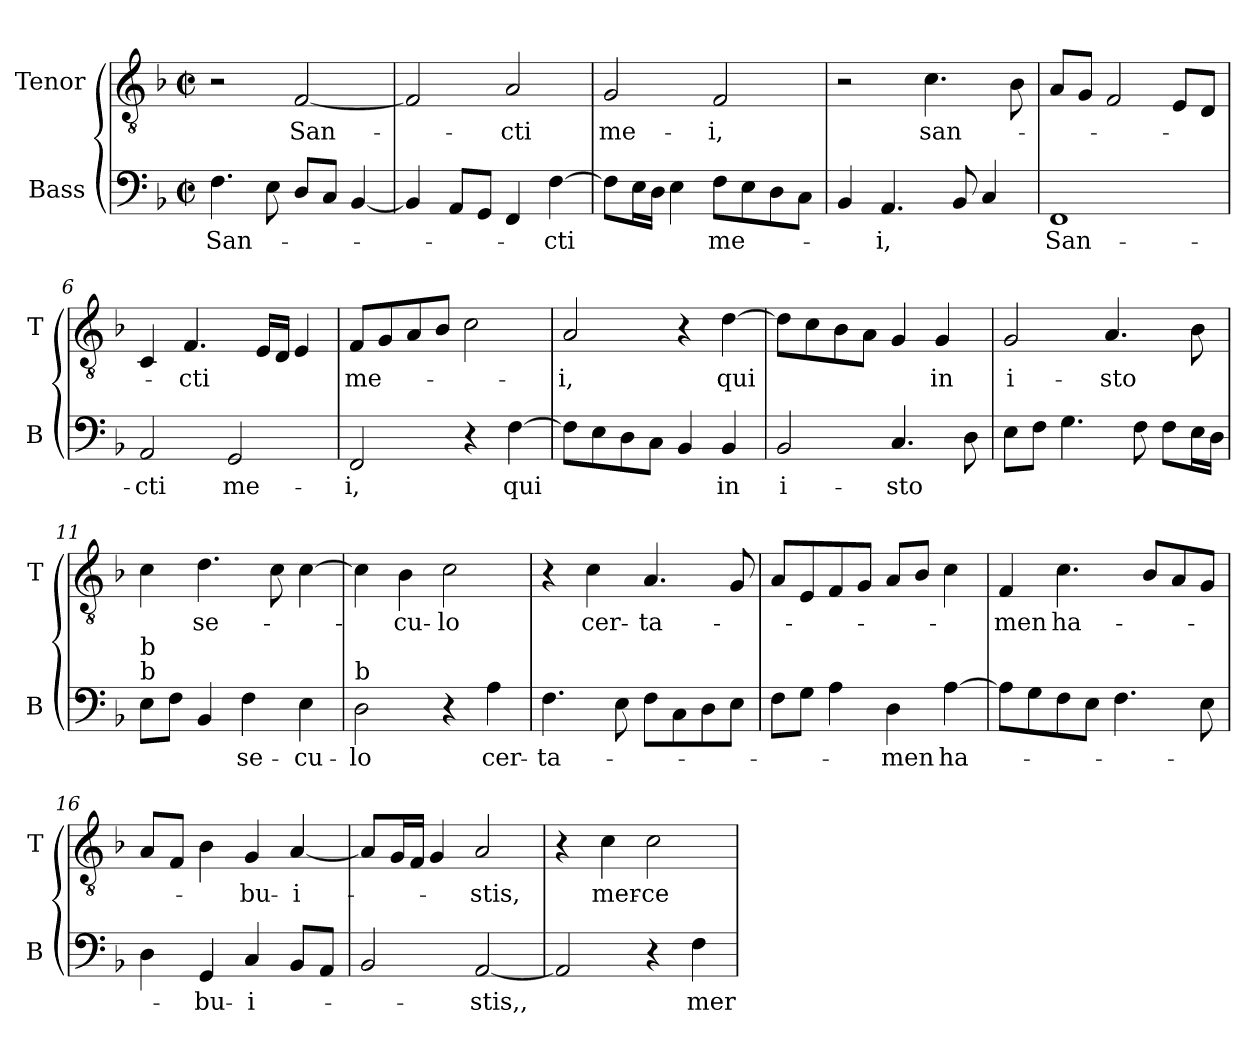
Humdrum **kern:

**kern	**text	**kern	**text
*part2	*part2	*part1	*part1
*staff2	*staff2	*staff1	*staff1
*I"Bass	*	*I"Tenor	*
*I'B	*	*I'T	*
*clefF4	*	*clefGv2	*
*k[b-]	*	*k[b-]	*
*F:	*	*F:	*
*M2/2	*	*M2/2	*
*met(c|)	*	*met(c|)	*
=1	=1	=1	=1
!	!LO:LY:b	!	!
4.F\	San-	2r	.
8E\	.	.	.
!	!	!	!LO:LY:b
8D/L	.	[2F/	San-
8C/J	.	.	.
[4BB-/	.	.	.
=2	=2	=2	=2
4BB-/]	.	2F/]	.
8AA/L	.	.	.
8GG/J	.	.	.
!	!	!	!LO:LY:b
4FF/	.	2A/	-cti
!	!LO:LY:b	!	!
[4F\	-cti	.	.
=3	=3	=3	=3
!	!	!	!LO:LY:b
8F\L]	.	2G/	me-
16E\L	.	.	.
16D\JJ	.	.	.
4E\	.	.	.
!	!LO:LY:b	!	!LO:LY:b
8F\L	me-	2F/	-i,
8E\	.	.	.
8D\	.	.	.
8C\J	.	.	.
=4	=4	=4	=4
4BB-/	.	2r	.
!	!LO:LY:b	!	!
4.AA/	-i,	.	.
!	!	!	!LO:LY:b
.	.	4.c\	san-
8BB-/	.	.	.
4C/	.	.	.
.	.	8B-\	.
!!LO:LB:g=z
=5	=5	=5	=5
!	!LO:LY:b	!	!
1FF	San-	8A/L	.
.	.	8G/J	.
.	.	2F/	.
.	.	8E/L	.
.	.	8D/J	.
=6	=6	=6	=6
!	!LO:LY:b	!	!
2AA/	-cti	4C/	.
!	!	!	!LO:LY:b
.	.	4.F/	-cti
!	!LO:LY:b	!	!
2GG/	me-	.	.
.	.	16E/LL	.
.	.	16D/JJ	.
.	.	4E/	.
=7	=7	=7	=7
!	!LO:LY:b	!	!LO:LY:b
2FF/	-i,	8F/L	me-
.	.	8G/	.
.	.	8A/	.
.	.	8B-/J	.
4r	.	2c\	.
!	!LO:LY:b	!	!
[4F\	qui	.	.
=8	=8	=8	=8
!	!	!	!LO:LY:b
8F\L]	.	2A/	-i,
8E\	.	.	.
8D\	.	.	.
8C\J	.	.	.
4BB-/	.	4r	.
!	!LO:LY:b	!	!LO:LY:b
4BB-/	in	[4d\	qui
!!LO:LB:g=z
=9	=9	=9	=9
!	!LO:LY:b	!	!
2BB-/	i-	8d\L]	.
.	.	8c\	.
.	.	8B-\	.
.	.	8A\J	.
!	!LO:LY:b	!	!
4.C/	-sto	4G/	.
!	!	!	!LO:LY:b
.	.	4G/	in
8D\	.	.	.
=10	=10	=10	=10
!	!	!	!LO:LY:b
8E\L	.	2G/	i-
8F\J	.	.	.
4.G\	.	.	.
!	!	!	!LO:LY:b
.	.	4.A/	-sto
8F\	.	.	.
8F\L	.	.	.
16E\L	.	8B-\	.
16D\JJ	.	.	.
=11	=11	=11	=11
!LO:TX:a:t=b	!	!	!
!LO:TX:a:t=b	!	!	!
8E\L	.	4c\	.
8F\J	.	.	.
!	!	!	!LO:LY:b
4BB-/	.	4.d\	se-
!	!LO:LY:b	!	!
4F\	se-	.	.
.	.	8c\	.
!	!LO:LY:b	!	!
4E\	-cu-	[4c\	.
=12	=12	=12	=12
!LO:TX:a:t=b	!	!	!
!	!LO:LY:b	!	!
2D\	-lo	4c\]	.
!	!	!	!LO:LY:b
.	.	4B-\	-cu-
!	!	!	!LO:LY:b
4r	.	2c\	-lo
!	!LO:LY:b	!	!
4A\	cer-	.	.
!!LO:LB:g=z
=13	=13	=13	=13
!	!LO:LY:b	!	!
4.F\	-ta-	4r	.
!	!	!	!LO:LY:b
.	.	4c\	cer-
8E\	.	.	.
!	!	!	!LO:LY:b
8F\L	.	4.A/	-ta-
8C\	.	.	.
8D\	.	.	.
8E\J	.	8G/	.
=14	=14	=14	=14
8F\L	.	8A/L	.
8G\J	.	8E/	.
4A\	.	8F/	.
.	.	8G/J	.
!	!LO:LY:b	!	!
4D\	-men	8A/L	.
.	.	8B-/J	.
!	!LO:LY:b	!	!
[4A\	ha-	4c\	.
=15	=15	=15	=15
!	!	!	!LO:LY:b
8A\L]	.	4F/	-men
8G\	.	.	.
!	!	!	!LO:LY:b
8F\	.	4.c\	ha-
8E\J	.	.	.
4.F\	.	.	.
.	.	8B-/L	.
.	.	8A/	.
8E\	.	8G/J	.
=16	=16	=16	=16
4D\	.	8A/L	.
.	.	8F/J	.
!	!LO:LY:b	!	!
4GG/	-bu-	4B-\	.
!	!LO:LY:b	!	!LO:LY:b
4C/	-i-	4G/	-bu-
!	!	!	!LO:LY:b
8BB-/L	.	[4A/	-i-
8AA/J	.	.	.
!!LO:LB:g=z
=17	=17	=17	=17
2BB-/	.	8A/L]	.
.	.	16G/L	.
.	.	16F/JJ	.
.	.	4G/	.
!	!LO:LY:b	!	!LO:LY:b
[2AA/	-stis,,	2A/	-stis,
=18	=18	=18	=18
2AA/]	.	4r	.
!	!	!	!LO:LY:b
.	.	4c\	mer-
!	!	!	!LO:LY:b
4r	.	2c\	-ce-
!	!LO:LY:b	!	!
4F\	mer-	.	.
=	=	=	=
*-	*-	*-	*-
